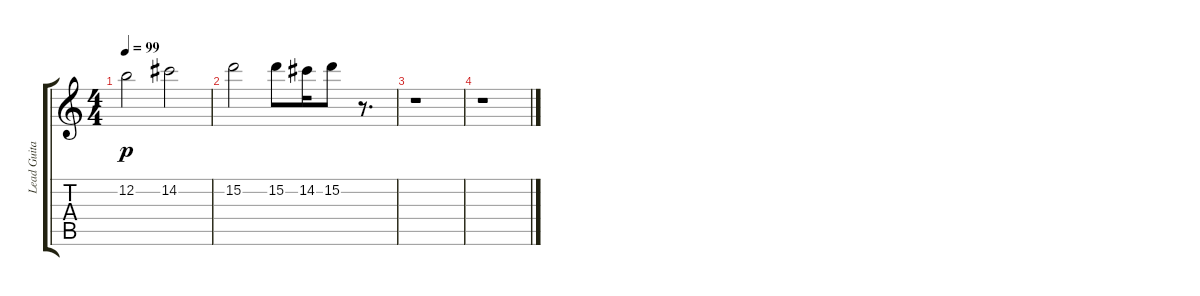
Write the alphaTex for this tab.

\track ("Lead Guitar 1" "Lead Guita") {instrument distortionguitar}
\staff {score tabs}
\tuning (E4 B3 G3 D3 A2 E2) {hide}
\ts (4 4)
\tempo 99
\clef g2
\ks c
12.2.2{dy p} 14.2.2 |
15.2.2 15.2.8 14.2.16 15.2.8 r.8{d} |
r.1 |
r.1
